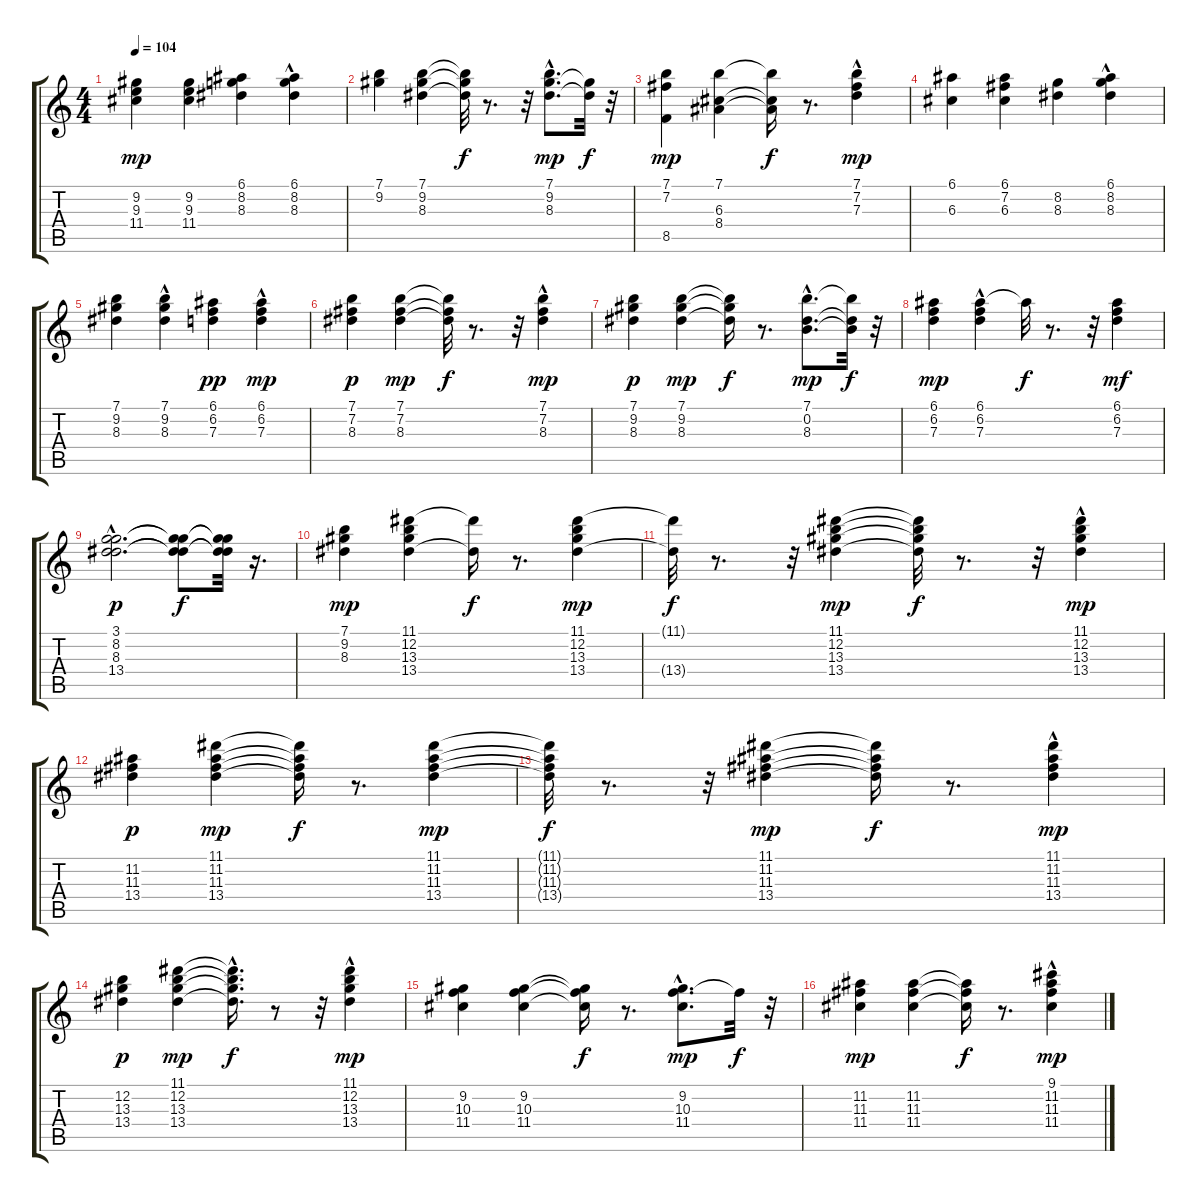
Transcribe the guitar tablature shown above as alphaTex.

\track "" {instrument acousticguitarsteel}
\staff {score tabs}
\tuning (E4 B3 G3 D3 A2 E2) {hide}
\ts (4 4)
\tempo 104
\clef g2
\ks c
(9.2 9.3 11.4).4{dy mp} (9.2 9.3 11.4).4 (6.1 8.2 8.3).4 (6.1{hac} 8.2 8.3).4 |
(7.1 9.2).4 (7.1 9.2 8.3).4 (7.1{t} 9.2{t} 8.3{t}).32{dy f} r.8{d} r.32 (7.1{hac} 9.2{hac} 8.3{hac}).8{d dy mp} (9.2{t} 8.3{t}).32{dy f} r.32 |
(7.1 7.2 8.5).4{dy mp} (7.1 6.3 8.4).4 (7.1{t} 6.3{t} 8.4{t}).16{dy f} r.8{d} (7.1{hac} 7.2 7.3{hac}).4{dy mp} |
(6.1 6.3).4 (6.1 7.2 6.3).4 (8.2 8.3).4 (6.1 8.2 8.3{hac}).4 |
(7.1 9.2 8.3).4 (7.1{hac} 9.2{hac} 8.3).4 (6.1 6.2 7.3).4{dy pp} (6.1 6.2{hac} 7.3{hac}).4{dy mp} |
(7.1 7.2 8.3).4{dy p} (7.1 7.2 8.3).4{dy mp} (7.1{t} 7.2{t} 8.3{t}).32{dy f} r.8{d} r.32 (7.1 7.2 8.3{hac}).4{dy mp} |
(7.1 9.2 8.3).4{dy p} (7.1 9.2 8.3).4{dy mp} (7.1{t} 9.2{t} 8.3{t}).16{dy f} r.8{d} (7.1{hac} 0.2{hac} 8.3{hac}).8{d dy mp} (7.1{t} 0.2{t} 8.3{t}).32{dy f} r.32 |
(6.1 6.2 7.3).4{dy mp} (6.1 6.2{hac} 7.3{hac}).4 6.1{t}.32{dy f} r.8{d} r.32 (6.1 6.2 7.3).4{dy mf} |
(3.1{hac} 8.2{hac} 8.3{hac} 13.4{hac}).2{d dy p} (3.1{t} 8.2{t} 8.3{t} 13.4{t}).8{dy f} (3.1{t} 8.2{t} 8.3{t} 13.4{t}).32 r.16{d} |
(7.1 9.2 8.3).4{dy mp} (11.1 12.2 13.3 13.4).4 (11.1{t} 13.4{t}).16{dy f} r.8{d} (11.1 12.2 13.3 13.4).4{dy mp} |
(11.1{t} 13.4{t}).32{dy f} r.8{d} r.32 (11.1 12.2 13.3 13.4).4{dy mp} (11.1{t} 12.2{t} 13.3{t} 13.4{t}).32{dy f} r.8{d} r.32 (11.1 12.2 13.3 13.4{hac}).4{dy mp} |
(11.2 11.3 13.4).4{dy p} (11.1 11.2 11.3 13.4).4{dy mp} (11.1{t} 11.2{t} 11.3{t} 13.4{t}).16{dy f} r.8{d} (11.1 11.2 11.3 13.4).4{dy mp} |
(11.1{t} 11.2{t} 11.3{t} 13.4{t}).32{dy f} r.8{d} r.32 (11.1 11.2 11.3 13.4).4{dy mp} (11.1{t} 11.2{t} 11.3{t} 13.4{t}).16{dy f} r.8{d} (11.1 11.2{hac} 11.3 13.4{hac}).4{dy mp} |
(12.2 13.3 13.4).4{dy p} (11.1 12.2 13.3 13.4).4{dy mp} (11.1{hac t} 12.2{t} 13.3{t} 13.4{t}).16{d dy f} r.8 r.32 (11.1 12.2 13.3{hac} 13.4).4{dy mp} |
(9.2 10.3 11.4).4 (9.2 10.3 11.4).4 (9.2{t} 10.3{t} 11.4{t}).16{dy f} r.8{d} (9.2 10.3{hac} 11.4).8{d dy mp} 10.3{t}.32{dy f} r.32 |
(11.2 11.3 11.4).4{dy mp} (11.2 11.3 11.4).4 (11.2{t} 11.3{t} 11.4{t}).16{dy f} r.8{d} (9.1 11.2 11.3{hac} 11.4{hac}).4{dy mp}
